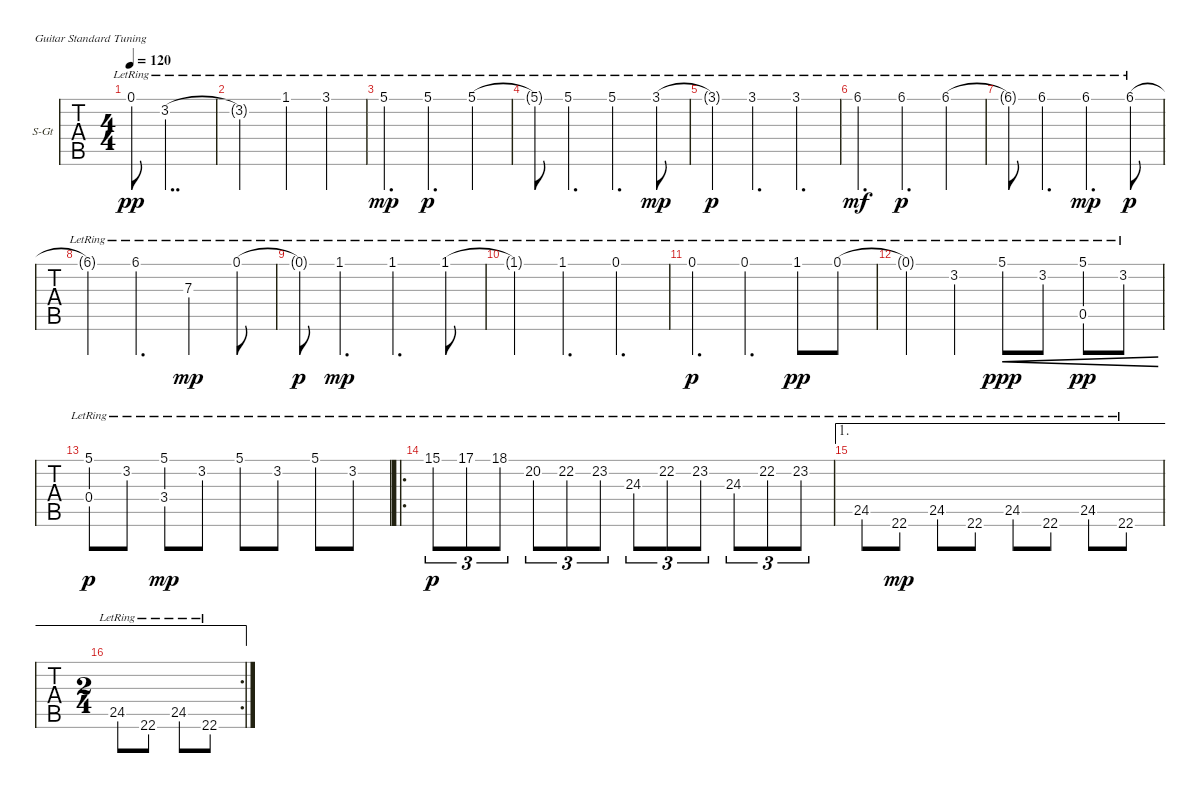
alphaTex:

\defaultSystemsLayout 4
\bracketExtendMode groupsimilarinstruments
\firstSystemTrackNameOrientation horizontal
\otherSystemsTrackNameOrientation horizontal
\track ("Steel Guitar" "S-Gt") {instrument acousticguitarsteel}
\staff {tabs}
\tuning (E4 B3 G3 D3 A2 E2)
\ts (4 4)
\tempo 120
\clef g2
\scale
0.333333
\ks aminor
0.1{lr t}.8{dy pp} 3.2{lr}.2{dd} |
\scale
0.333333 3.2{lr t}.2 1.1{lr}.4 3.1{lr}.4 |
\scale
0.333333 5.1{lr}.4{d dy mp} 5.1{lr}.4{d dy p} 5.1{lr}.4 |
\scale
0.333333 5.1{lr t}.8 5.1{lr}.4{d} 5.1{lr}.4{d} 3.1{lr}.8{dy mp} |
\scale
0.333333 3.1{lr t}.4{dy p} 3.1{lr}.4{d} 3.1{lr}.4{d} |
\scale
0.333333 6.1{lr}.4{d dy mf} 6.1{lr}.4{d dy p} 6.1{lr}.4 |
\scale
0.333333 6.1{lr t}.8 6.1{lr}.4{d} 6.1{lr}.4{d dy mp} 6.1{lr}.8{dy p} |
\scale
0.333333 6.1{lr t}.4 6.1{lr}.4{d} 7.3{lr}.4{dy mp} 0.1{lr}.8 |
\scale
0.333333 0.1{lr t}.8{dy p} 1.1{lr}.4{d dy mp} 1.1{lr}.4{d} 1.1{lr}.8 |
\scale
0.333333 1.1{lr t}.4 1.1{lr}.4{d} 0.1{lr}.4{d} |
\scale
0.333333 0.1{lr}.4{d dy p} 0.1{lr}.4{d} 1.1{lr}.8{dy pp} 0.1{lr}.8 |
\scale
0.313131 0.1{lr t}.4 3.2{lr}.4 5.1{lr}.8{cre dy ppp} 3.2{lr}.8{cre} (5.1{lr} 0.5{lr}).8{cre dy pp} 3.2{lr}.8{cre} |
\scale
0.313131 (5.1{lr} 0.4{lr}).8{dy p} 3.2{lr}.8 (5.1{lr} 3.4{lr}).8{dy mp} 3.2{lr}.8 5.1{lr}.8 3.2{lr}.8 5.1{lr}.8 3.2{lr}.8 |
\ro
\scale
0.373737 15.1{lr}.8{tu (3 2) dy p} 17.1{lr}.8{tu (3 2)} 18.1{lr}.8{tu (3 2)} 20.2{lr}.8{tu (3 2)} 22.2{lr}.8{tu (3 2)} 23.2{lr}.8{tu (3 2)} 24.3{lr}.8{tu (3 2)} 22.2{lr}.8{tu (3 2)} 23.2{lr}.8{tu (3 2)} 24.3{lr}.8{tu (3 2)} 22.2{lr}.8{tu (3 2)} 23.2{lr}.8{tu (3 2)} |
\ae 1
\scale
0.19375 24.5{lr}.8 22.6{lr}.8{dy mp} 24.5{lr}.8 22.6{lr}.8 24.5{lr}.8 22.6{lr}.8 24.5{lr}.8 22.6{lr}.8 |
\ae 1
\rc 2
\ts (2 4)
\scale
0.384375 24.5{lr}.8 22.6{lr}.8 24.5{lr}.8 22.6{lr}.8
